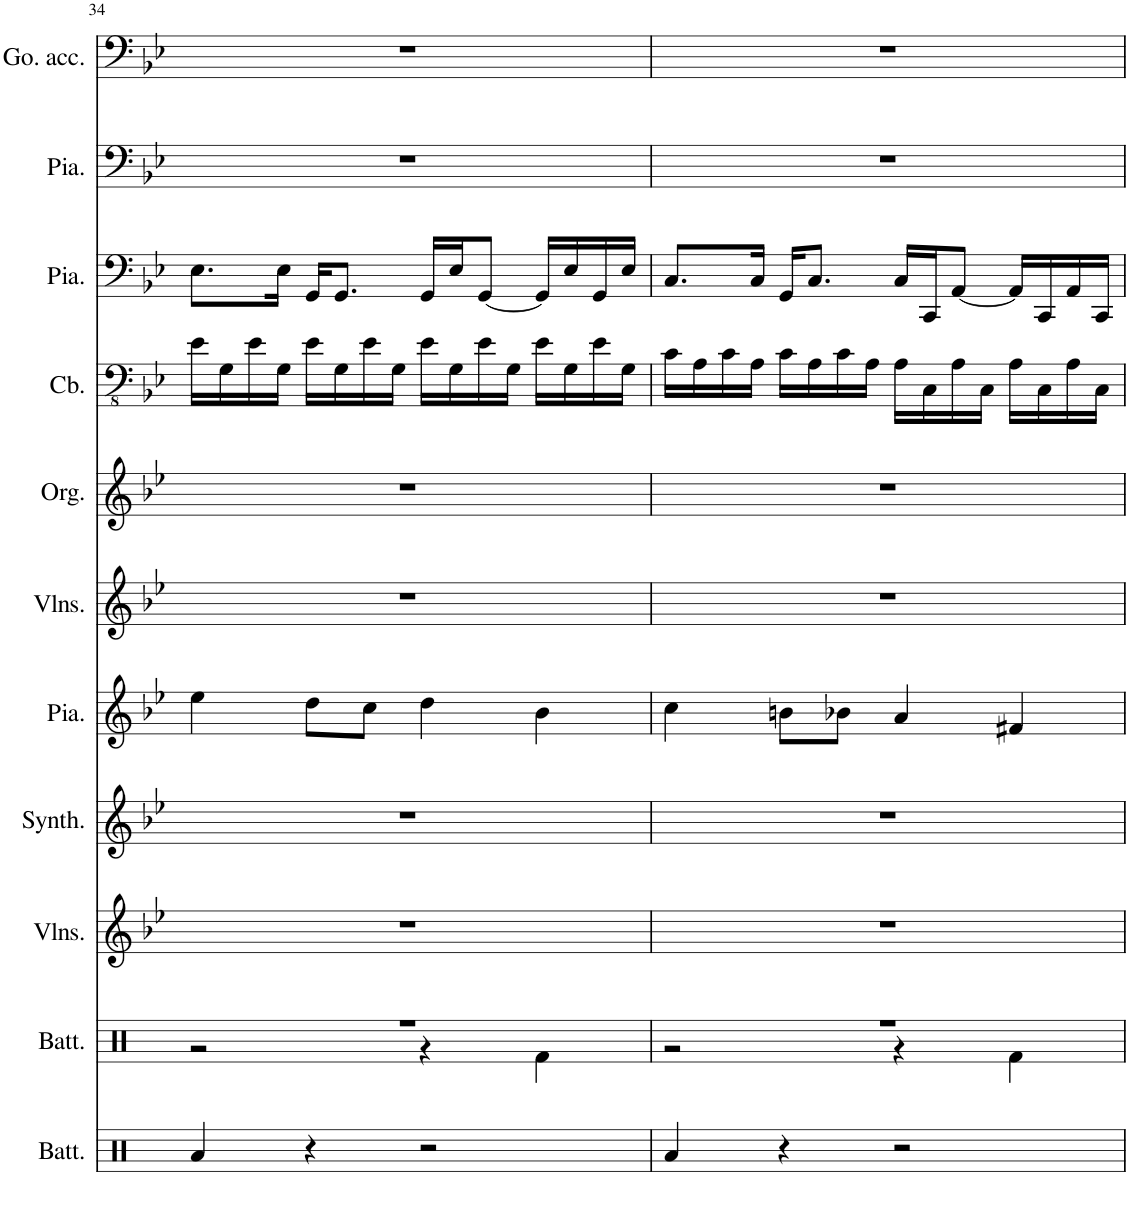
**kern	**kern	**kern	**kern	**kern	**kern	**kern	**kern	**kern	**kern	**kern
*part11	*part10	*part9	*part8	*part7	*part6	*part5	*part4	*part3	*part2	*part1
*staff11	*staff10	*staff9	*staff8	*staff7	*staff6	*staff5	*staff4	*staff3	*staff2	*staff1
*I"Batterie	*I"Batterie	*I"Violons	*I"Synthétiseur d'instruments à cordes	*I"Piano	*I"Violons	*I"Orgue	*I"Contrebasse	*I"Piano	*I"Piano	*I"Gongs accordés
*I'Batt.	*I'Batt.	*I'Vlns.	*I'Synth.	*I'Pia.	*I'Vlns.	*I'Org.	*I'Cb.	*I'Pia.	*I'Pia.	*I'Go. acc.
!!LO:PB:g=z
*clefX	*clefX	*clefG2	*clefG2	*clefG2	*clefG2	*clefG2	*clefFv4	*clefF4	*clefF4	*clefF4
*	*	*	*	*	*	*	*Trd7c12	*	*	*
*k[]	*k[]	*k[b-e-]	*k[b-e-]	*k[b-e-]	*k[b-e-]	*k[b-e-]	*k[b-e-]	*k[b-e-]	*k[b-e-]	*k[b-e-]
*M4/4	*M4/4	*M4/4	*M4/4	*M4/4	*M4/4	*M4/4	*M4/4	*M4/4	*M4/4	*M4/4
=34	=34	=34	=34	=34	=34	=34	=34	=34	=34	=34
*	*^	*	*	*	*	*	*	*	*	*
4Ra/	1r	2r	1r	1r	4ee-\	1r	1r	16E-\LL	8.E-\L	1r	1r
.	.	.	.	.	.	.	.	16GG\	.	.	.
.	.	.	.	.	.	.	.	16E-\	.	.	.
.	.	.	.	.	.	.	.	16GG\JJ	16E-\Jk	.	.
4r	.	.	.	.	8dd\L	.	.	16E-\LL	16GG/KL	.	.
.	.	.	.	.	.	.	.	16GG\	8.GG/J	.	.
.	.	.	.	.	8cc\J	.	.	16E-\	.	.	.
.	.	.	.	.	.	.	.	16GG\JJ	.	.	.
2r	.	4r	.	.	4dd\	.	.	16E-\LL	16GG/LL	.	.
.	.	.	.	.	.	.	.	16GG\	16E-/J	.	.
.	.	.	.	.	.	.	.	16E-\	[8GG/J	.	.
.	.	.	.	.	.	.	.	16GG\JJ	.	.	.
.	.	4Rf\	.	.	4b-\	.	.	16E-\LL	16GG/LL]	.	.
.	.	.	.	.	.	.	.	16GG\	16E-/	.	.
.	.	.	.	.	.	.	.	16E-\	16GG/	.	.
.	.	.	.	.	.	.	.	16GG\JJ	16E-/JJ	.	.
=35	=35	=35	=35	=35	=35	=35	=35	=35	=35	=35	=35
4Ra/	1r	2r	1r	1r	4cc\	1r	1r	16C\LL	8.C/L	1r	1r
.	.	.	.	.	.	.	.	16AA\	.	.	.
.	.	.	.	.	.	.	.	16C\	.	.	.
.	.	.	.	.	.	.	.	16AA\JJ	16C/Jk	.	.
4r	.	.	.	.	8bn\L	.	.	16C\LL	16GG/KL	.	.
.	.	.	.	.	.	.	.	16AA\	8.C/J	.	.
.	.	.	.	.	8b-X\J	.	.	16C\	.	.	.
.	.	.	.	.	.	.	.	16AA\JJ	.	.	.
2r	.	4r	.	.	4a/	.	.	16AA\LL	16C/LL	.	.
.	.	.	.	.	.	.	.	16CC\	16CC/J	.	.
.	.	.	.	.	.	.	.	16AA\	[8AA/J	.	.
.	.	.	.	.	.	.	.	16CC\JJ	.	.	.
.	.	4Rf\	.	.	4f#X/	.	.	16AA\LL	16AA/LL]	.	.
.	.	.	.	.	.	.	.	16CC\	16CC/	.	.
.	.	.	.	.	.	.	.	16AA\	16AA/	.	.
.	.	.	.	.	.	.	.	16CC\JJ	16CC/JJ	.	.
*	*v	*v	*	*	*	*	*	*	*	*	*
=	=	=	=	=	=	=	=	=	=	=
*-	*-	*-	*-	*-	*-	*-	*-	*-	*-	*-
